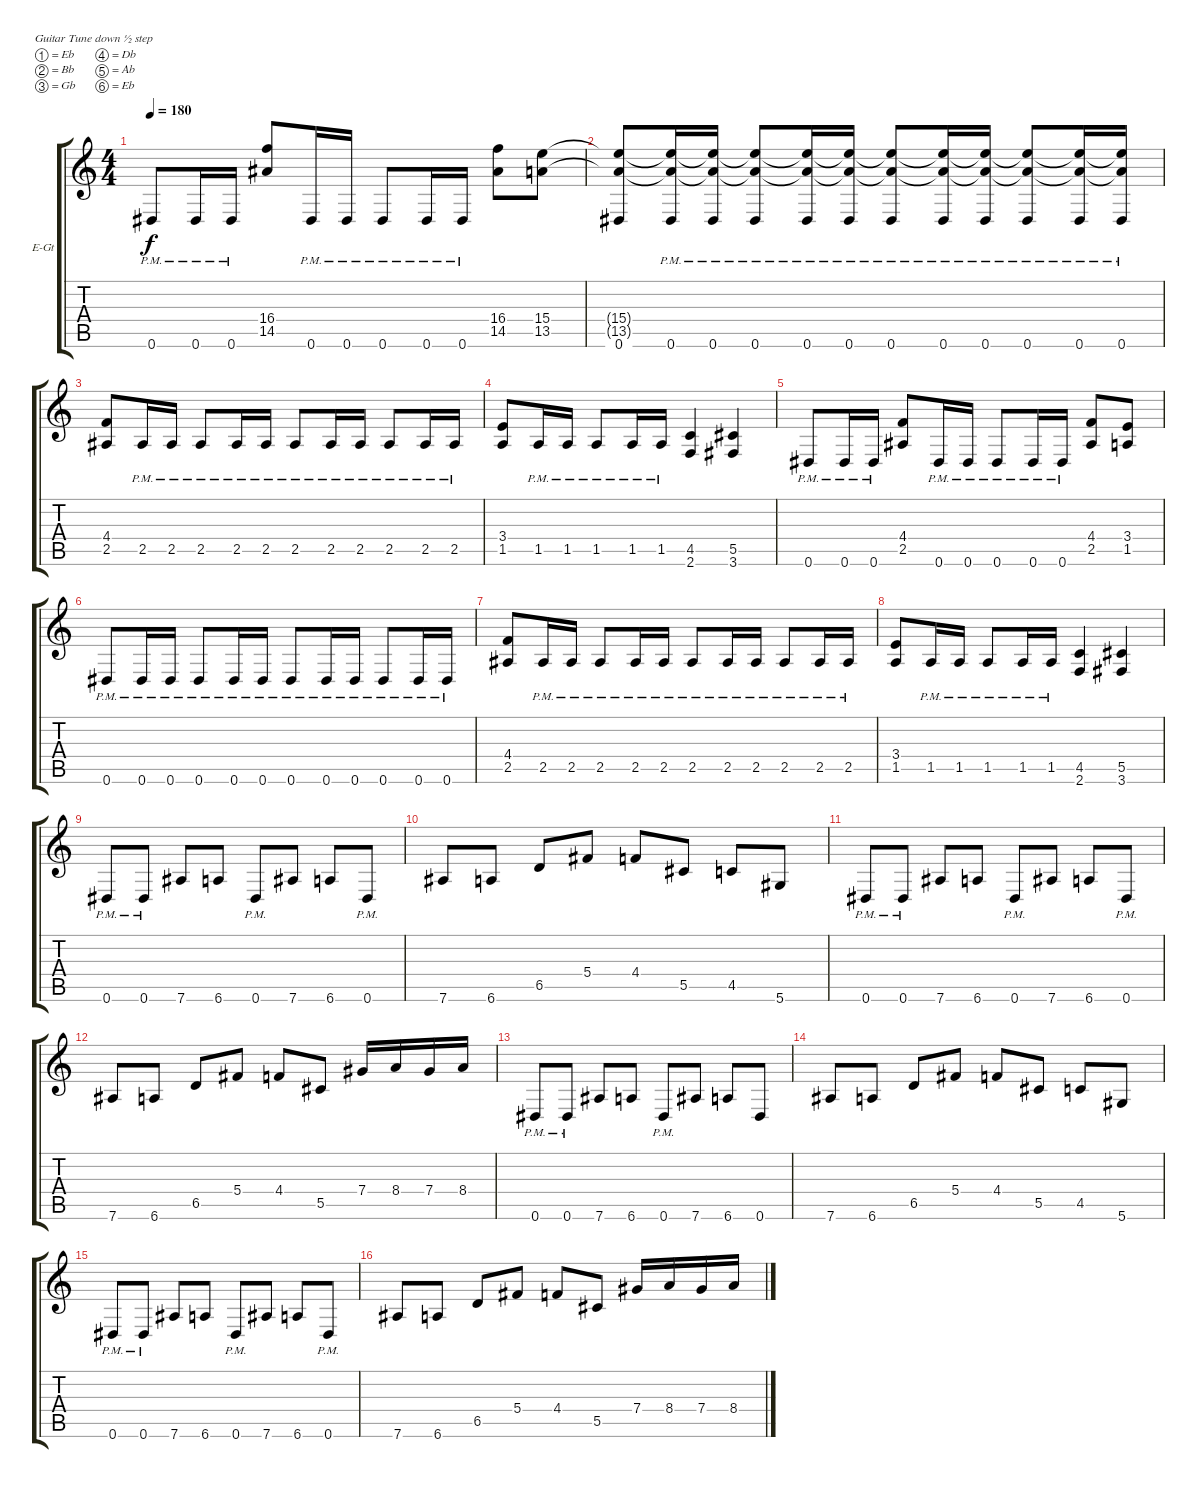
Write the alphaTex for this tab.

\bracketExtendMode groupsimilarinstruments
\firstSystemTrackNameOrientation horizontal
\otherSystemsTrackNameOrientation horizontal
\track ("Kerry King" "E-Gt") {instrument distortionguitar}
\staff {score tabs}
\tuning (Eb4 Bb3 Gb3 Db3 Ab2 Eb2)
\ts (4 4)
\tempo 180
\clef g2
\ks c
0.6{pm}.8{dy f} 0.6{pm}.16 0.6{pm}.16 (16.4 14.5).8 0.6{pm}.16 0.6{pm}.16 0.6{pm}.8 0.6{pm}.16 0.6{pm}.16 (16.4 14.5).8 (15.4 13.5).8 |
(15.4{t} 13.5{t} 0.6).8 (15.4{t} 13.5{t} 0.6{pm}).16 (15.4{t} 13.5{t} 0.6{pm}).16 (15.4{t} 13.5{t} 0.6{pm}).8 (15.4{t} 13.5{t} 0.6{pm}).16 (15.4{t} 13.5{t} 0.6{pm}).16 (15.4{t} 13.5{t} 0.6{pm}).8 (15.4{t} 13.5{t} 0.6{pm}).16 (15.4{t} 13.5{t} 0.6{pm}).16 (15.4{t} 13.5{t} 0.6{pm}).8 (15.4{t} 13.5{t} 0.6{pm}).16 (15.4{t} 13.5{t} 0.6{pm}).16 |
(4.4 2.5).8 2.5{pm}.16 2.5{pm}.16 2.5{pm}.8 2.5{pm}.16 2.5{pm}.16 2.5{pm}.8 2.5{pm}.16 2.5{pm}.16 2.5{pm}.8 2.5{pm}.16 2.5{pm}.16 |
(3.4 1.5).8 1.5{pm}.16 1.5{pm}.16 1.5{pm}.8 1.5{pm}.16 1.5{pm}.16 (4.5 2.6).4 (5.5 3.6).4 |
0.6{pm}.8 0.6{pm}.16 0.6{pm}.16 (4.4 2.5).8 0.6{pm}.16 0.6{pm}.16 0.6{pm}.8 0.6{pm}.16 0.6{pm}.16 (4.4 2.5).8 (3.4 1.5).8 |
0.6{pm}.8 0.6{pm}.16 0.6{pm}.16 0.6{pm}.8 0.6{pm}.16 0.6{pm}.16 0.6{pm}.8 0.6{pm}.16 0.6{pm}.16 0.6{pm}.8 0.6{pm}.16 0.6{pm}.16 |
(4.4 2.5).8 2.5{pm}.16 2.5{pm}.16 2.5{pm}.8 2.5{pm}.16 2.5{pm}.16 2.5{pm}.8 2.5{pm}.16 2.5{pm}.16 2.5{pm}.8 2.5{pm}.16 2.5{pm}.16 |
(3.4 1.5).8 1.5{pm}.16 1.5{pm}.16 1.5{pm}.8 1.5{pm}.16 1.5{pm}.16 (4.5 2.6).4 (5.5 3.6).4 |
0.6{pm}.8 0.6{pm}.8 7.6.8 6.6.8 0.6{pm}.8 7.6.8 6.6.8 0.6{pm}.8 |
7.6.8 6.6.8 6.5.8 5.4.8 4.4.8 5.5.8 4.5.8 5.6.8 |
0.6{pm}.8 0.6{pm}.8 7.6.8 6.6.8 0.6{pm}.8 7.6.8 6.6.8 0.6{pm}.8 |
7.6.8 6.6.8 6.5.8 5.4.8 4.4.8 5.5.8 7.4.16 8.4.16 7.4.16 8.4.16 |
0.6{pm}.8 0.6{pm}.8 7.6.8 6.6.8 0.6{pm}.8 7.6.8 6.6.8 0.6.8 |
7.6.8 6.6.8 6.5.8 5.4.8 4.4.8 5.5.8 4.5.8 5.6.8 |
0.6{pm}.8 0.6{pm}.8 7.6.8 6.6.8 0.6{pm}.8 7.6.8 6.6.8 0.6{pm}.8 |
7.6.8 6.6.8 6.5.8 5.4.8 4.4.8 5.5.8 7.4.16 8.4.16 7.4.16 8.4.16
